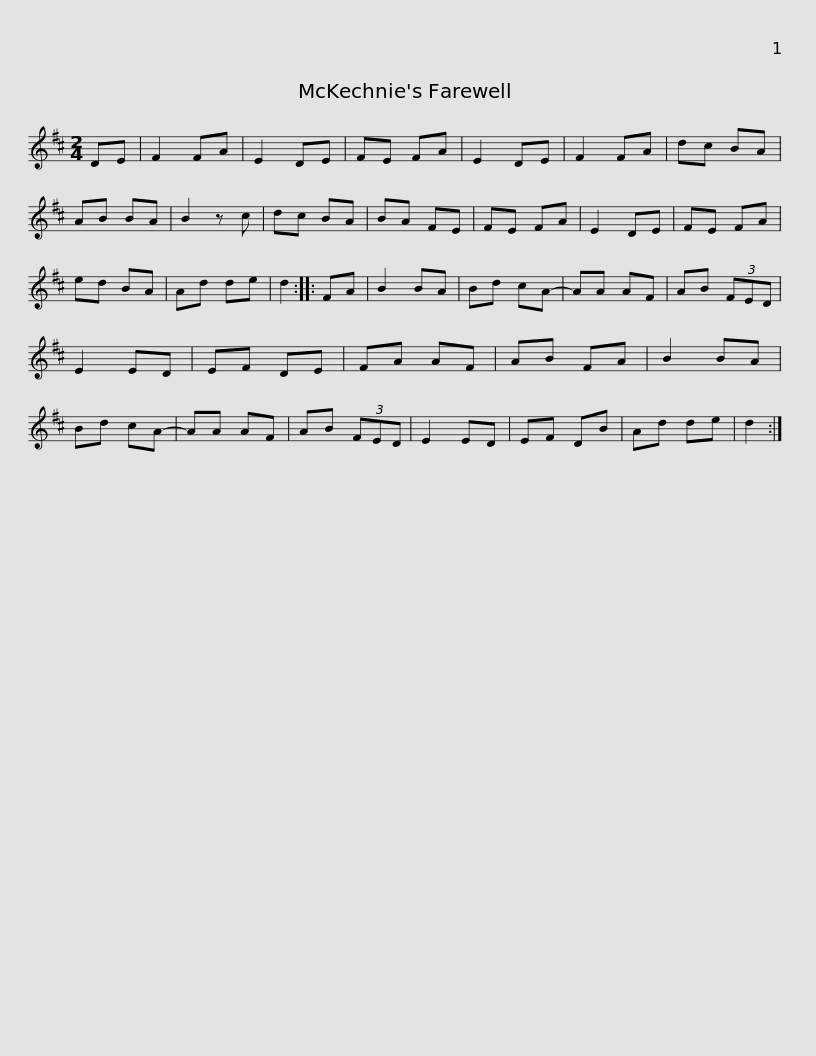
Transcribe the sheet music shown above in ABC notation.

X:1
L:1/8
M:2/4
I:linebreak $
K:D
V:1 treble
V:1
 DE | F2 FA | E2 DE | FE FA | E2 DE | %5
 F2 FA | dc BA | AB BA | B2 z c | dc BA | %10
 BA FE | FE FA |$ E2 DE | FE FA | ed BA | %15
 Ad de | d2 :: FA | B2 BA | Bd cA- | %20
 AA AF | AB (3FED | E2 ED | EF DE |$ FA AF | %25
 AB FA | B2 BA | Bd cA- | AA AF | AB (3FED | %30
 E2 ED | EF DB | Ad de | d2 :| %34
